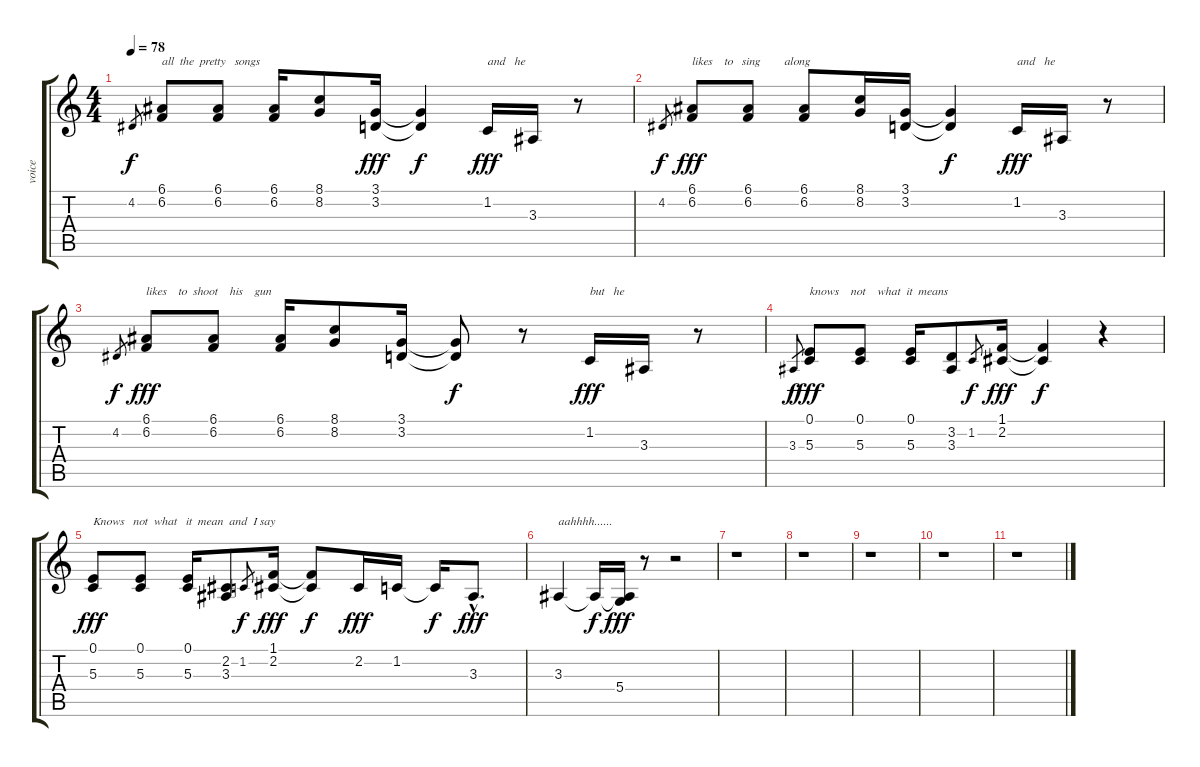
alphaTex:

\track ("voice" "voice") {instrument synthbrass2}
\staff {score tabs}
\tuning (E4 B3 G3 D3 A2 E2) {hide}
\ts (4 4)
\tempo 78
\clef g2
\ks c
4.2.8{gr dy f} (6.1 6.2).8{txt "all  the  pretty   songs"} (6.1 6.2).8 (6.1 6.2).16 (8.1 8.2).8 (3.1 3.2).16{dy fff} (3.1{t} 3.2{t}).4{dy f} 1.2.16{txt "and   he" dy fff} 3.3.16 r.8 |
4.2.8{gr dy f} (6.1 6.2).8{txt "likes    to   sing        along" dy fff} (6.1 6.2).8 (6.1 6.2).8 (8.1 8.2).16 (3.1 3.2).16 (3.1{t} 3.2{t}).4{dy f} 1.2.16{txt "and   he" dy fff} 3.3.16 r.8 |
4.2.8{gr dy f} (6.1 6.2).8{txt "likes    to  shoot    his    gun" dy fff} (6.1 6.2).8 (6.1 6.2).16 (8.1 8.2).8 (3.1 3.2).16 (3.1{t} 3.2{t}).8{dy f} r.8 1.2.16{txt "but   he" dy fff} 3.3.16 r.8 |
3.3.8{gr dy f} (0.1 5.3).8{txt "knows    not    what  it  means" dy fff} (0.1 5.3).8 (0.1 5.3).16 (3.2 3.3).8 1.2.8{gr dy f} (1.1 2.2).16{dy fff} (1.1{t} 2.2{t}).4{dy f} r.4 |
(0.1 5.3).8{txt "Knows   not  what   it  mean  and  I say" dy fff} (0.1 5.3).8 (0.1 5.3).16 (2.2 3.3).8 1.2.8{gr dy f} (1.1 2.2).16{dy fff} (1.1{t} 2.2{t}).8{dy f} 2.2.16{dy fff} 1.2.16 1.2{t}.16{dy f} 3.3{hac}.8{d dy fff} |
3.3.4{txt "aahhhh......"} 3.3{t}.16{dy f} (3.3{t} 5.4).16{dy fff} r.8 r.2 |
r.1 |
r.1 |
r.1 |
r.1 |
r.1
